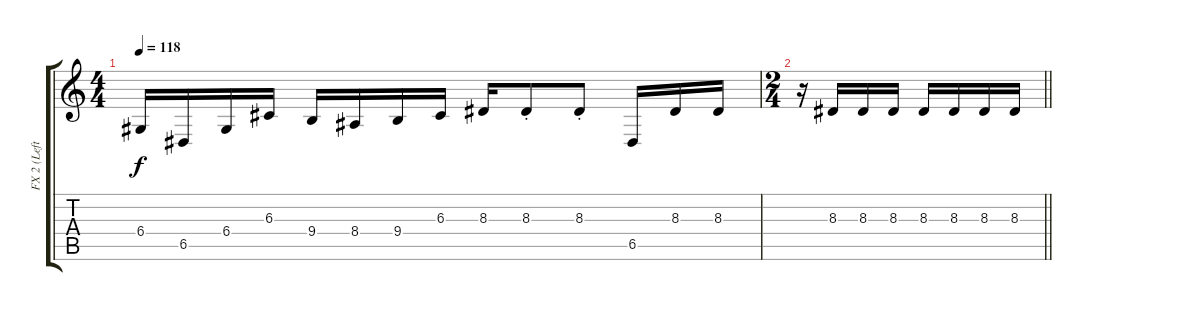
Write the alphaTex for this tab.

\track ("FX 2 (Left)" "FX 2 (Left") {instrument lead2sawtooth}
\staff {score tabs}
\tuning (E4 B3 G3 D3 A2 E2) {hide}
\ts (4 4)
\tempo 118
\clef g2
\ks c
6.4.16{dy f} 6.5.16 6.4.16 6.3.16 9.4.16 8.4.16 9.4.16 6.3.16 8.3.16 8.3{st}.8 8.3{st}.8 6.5.16 8.3.16 8.3.16 |
\ts (2 4)
\barLineRight lightlight
r.16 8.3.16 8.3.16 8.3.16 8.3.16 8.3.16 8.3.16 8.3.16
